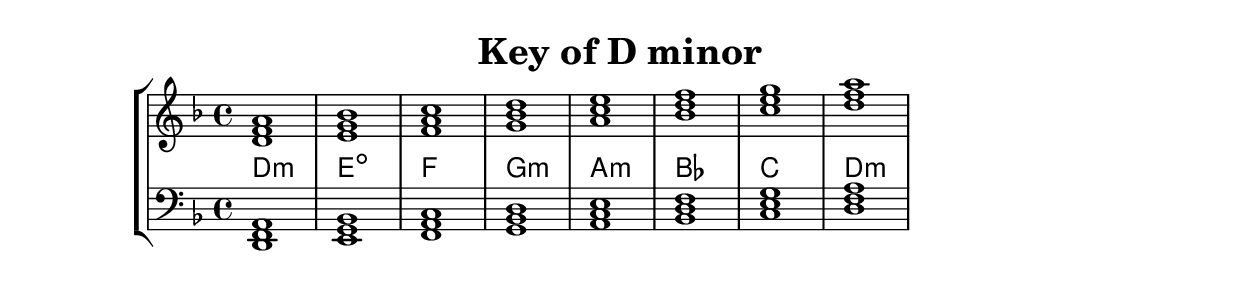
% Description: Chord tool for the key of D minor
% Author: Talos Thoren
% Date: January 24, 2013

\version "2.16.1"

\header
{
  title = "Key of D minor"
}

% Defining variables
% The key of D minor has one flat:
% B Flat
d_min_triads = { \key d \minor <d f a>1 <e g bes> <f a c> <g bes d> <a c e> <bes d f> <c e g> <d f a> }
d_min_triadNames = \new ChordNames { \d_min_triads }
chordTool = \new StaffGroup
{
  <<
  \new Staff
  {
    \relative c'
    << 
      \d_min_triads 
      \d_min_triadNames 
    >>
  }
  \new Staff \relative c,
  {
    \clef bass
    <<
      \d_min_triads
    >>
  }
  >>
}

\score
{
  \chordTool
}

